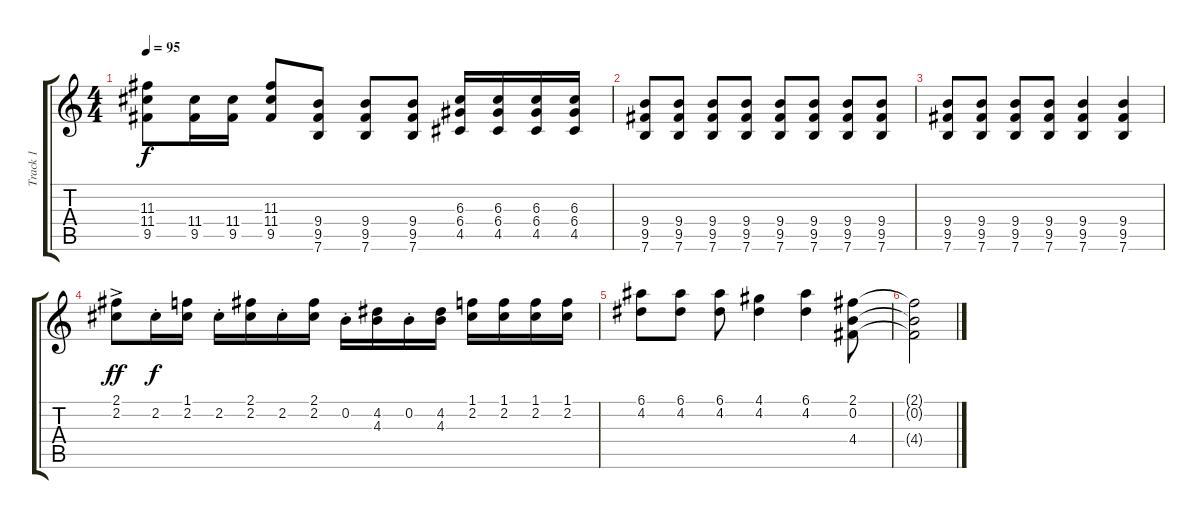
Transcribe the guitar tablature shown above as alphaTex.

\track ("Track 1" "Track 1") {instrument distortionguitar}
\staff {score tabs}
\tuning (E4 B3 G3 D3 A2 E2) {hide}
\ts (4 4)
\tempo 95
\clef g2
\ks c
(11.3 11.4 9.5).8{dy f} (11.4 9.5).16 (11.4 9.5).16 (11.3 11.4 9.5).8 (9.4 9.5 7.6).8 (9.4 9.5 7.6).8 (9.4 9.5 7.6).8 (6.3 6.4 4.5).16 (6.3 6.4 4.5).16 (6.3 6.4 4.5).16 (6.3 6.4 4.5).16 |
(9.4 9.5 7.6).8 (9.4 9.5 7.6).8 (9.4 9.5 7.6).8 (9.4 9.5 7.6).8 (9.4 9.5 7.6).8 (9.4 9.5 7.6).8 (9.4 9.5 7.6).8 (9.4 9.5 7.6).8 |
(9.4 9.5 7.6).8 (9.4 9.5 7.6).8 (9.4 9.5 7.6).8 (9.4 9.5 7.6).8 (9.4 9.5 7.6).4 (9.4 9.5 7.6).4 |
(2.1{ac} 2.2{ac}).8{dy ff} 2.2{st}.16{dy f} (1.1 2.2).16 2.2{st}.16 (2.1 2.2).16 2.2{st}.16 (2.1 2.2).16 0.2{st}.16 (4.2 4.3).16 0.2{st}.16 (4.2 4.3).16 (1.1 2.2).16 (1.1 2.2).16 (1.1 2.2).16 (1.1 2.2).16 |
(6.1 4.2).8 (6.1 4.2).8 (6.1 4.2).8 (4.1 4.2).4 (6.1 4.2).4 (2.1 0.2 4.4).8 |
(2.1{t} 0.2{t} 4.4{t}).2
